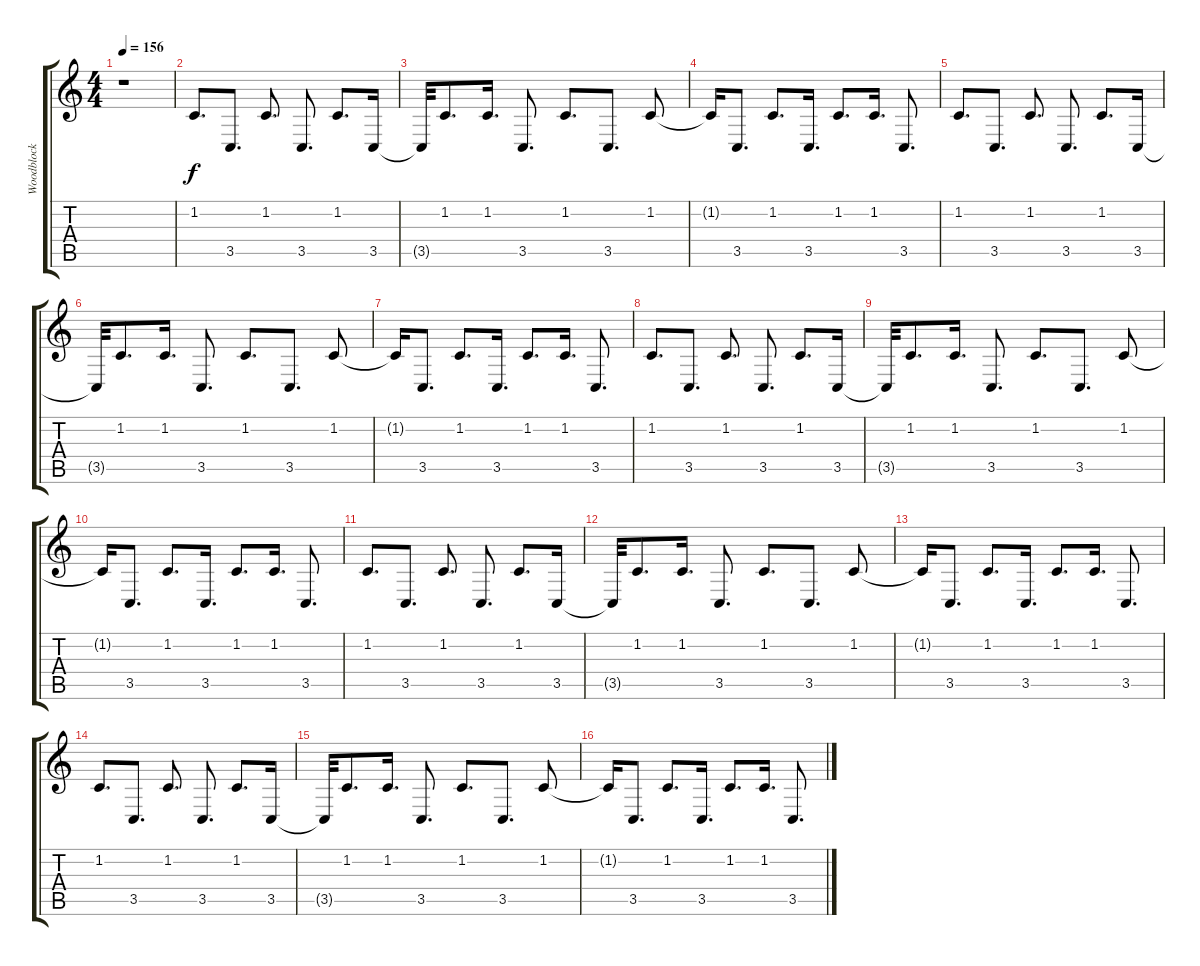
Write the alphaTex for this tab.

\track ("Woodblock" "Woodblock") {instrument woodblock}
\staff {score tabs}
\tuning (E4 B3 G3 D3 A2 E2) {hide}
\ts (4 4)
\tempo 156
\clef g2
\ks c
r.1{dy f} |
1.2.8{d} 3.5.8{d} 1.2.8{d} 3.5.8{d} 1.2.8{d} 3.5.16 |
3.5{t}.32 1.2.8{d} 1.2.16{d} 3.5.8{d} 1.2.8{d} 3.5.8{d} 1.2.8 |
1.2{t}.16 3.5.8{d} 1.2.8{d} 3.5.16{d} 1.2.8{d} 1.2.16{d} 3.5.8{d} |
1.2.8{d} 3.5.8{d} 1.2.8{d} 3.5.8{d} 1.2.8{d} 3.5.16 |
3.5{t}.32 1.2.8{d} 1.2.16{d} 3.5.8{d} 1.2.8{d} 3.5.8{d} 1.2.8 |
1.2{t}.16 3.5.8{d} 1.2.8{d} 3.5.16{d} 1.2.8{d} 1.2.16{d} 3.5.8{d} |
1.2.8{d} 3.5.8{d} 1.2.8{d} 3.5.8{d} 1.2.8{d} 3.5.16 |
3.5{t}.32 1.2.8{d} 1.2.16{d} 3.5.8{d} 1.2.8{d} 3.5.8{d} 1.2.8 |
1.2{t}.16 3.5.8{d} 1.2.8{d} 3.5.16{d} 1.2.8{d} 1.2.16{d} 3.5.8{d} |
1.2.8{d} 3.5.8{d} 1.2.8{d} 3.5.8{d} 1.2.8{d} 3.5.16 |
3.5{t}.32 1.2.8{d} 1.2.16{d} 3.5.8{d} 1.2.8{d} 3.5.8{d} 1.2.8 |
1.2{t}.16 3.5.8{d} 1.2.8{d} 3.5.16{d} 1.2.8{d} 1.2.16{d} 3.5.8{d} |
1.2.8{d} 3.5.8{d} 1.2.8{d} 3.5.8{d} 1.2.8{d} 3.5.16 |
3.5{t}.32 1.2.8{d} 1.2.16{d} 3.5.8{d} 1.2.8{d} 3.5.8{d} 1.2.8 |
1.2{t}.16 3.5.8{d} 1.2.8{d} 3.5.16{d} 1.2.8{d} 1.2.16{d} 3.5.8{d}
